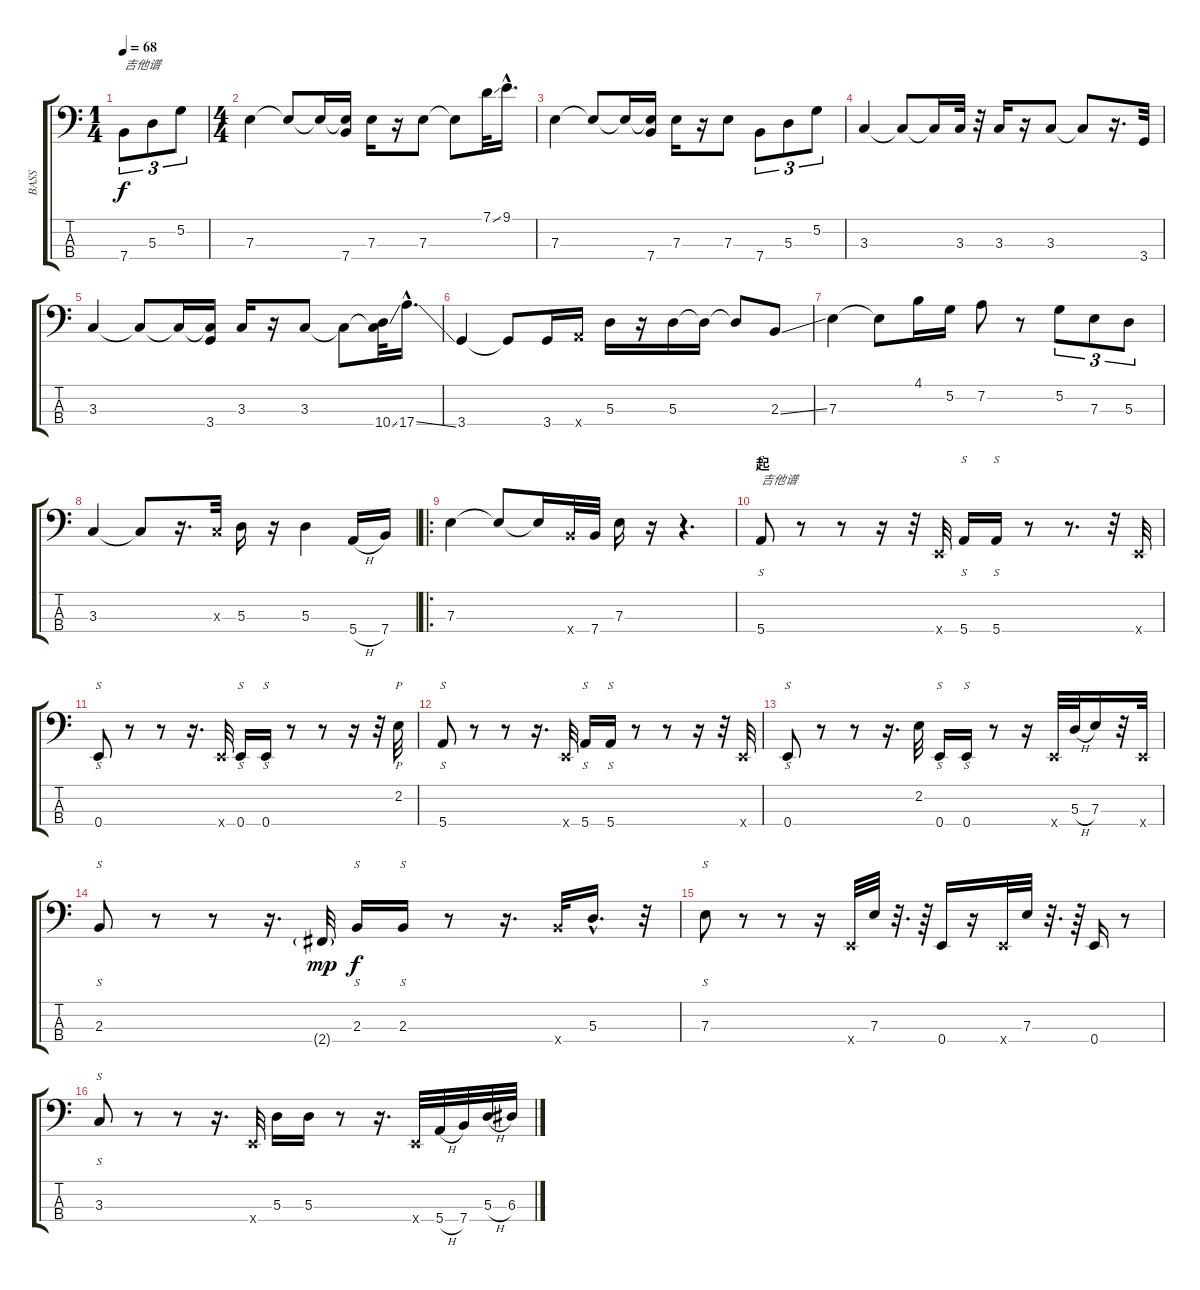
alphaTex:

\track ("BASS" "BASS") {instrument electricbassfinger}
\staff {score tabs}
\tuning (G2 D2 A1 E1) {hide}
\ts (1 4)
\tempo 68
\clef f4
\ks c
7.4.8{tu (3 2) txt "吉他谱" dy f instrument electricbassfinger} 5.3.8{tu (3 2)} 5.2.8{tu (3 2)} |
\ts (4 4)
7.3.4 7.3{t}.8 7.3{t}.16 (7.3{t} 7.4).16 7.3.16 r.16 7.3.8 7.3{t}.8 7.1{ss}.32 9.1{hac}.16{d} |
7.3.4 7.3{t}.8 7.3{t}.16 (7.3{t} 7.4).16 7.3.16 r.16 7.3.8 7.4.8{tu (3 2)} 5.3.8{tu (3 2)} 5.2.8{tu (3 2)} |
3.3.4 3.3{t}.8 3.3{t}.16 3.3.32 r.32 3.3.16 r.16 3.3.8 3.3{t}.8 r.16{d} 3.4.32 |
3.3.4 3.3{t}.8 3.3{t}.16 (3.3{t} 3.4).16 3.3.16 r.16 3.3.8 3.3{t}.8 (3.3{t} 10.4{ss}).32 17.4{ss hac}.16{d} |
3.4.4 3.4{t}.8 3.4.16 5.4{x}.16 5.3.16 r.16 5.3.16 5.3{t}.16 5.3{t}.8 2.3{ss}.8 |
7.3.4 7.3{t}.8 4.1.16 5.2.16 7.2.8 r.8 5.2.8{tu (3 2)} 7.3.8{tu (3 2)} 5.3.8{tu (3 2)} |
3.3.4 3.3{t}.8 r.16{d} 3.3{x}.32 5.3.16 r.16 5.3.4 5.4{h}.16 7.4.16 |
\ro
7.3.4 7.3{t}.8 7.3{t}.16 7.4{x}.32 7.4.32 7.3.16 r.16 r.4{d} |
\section ("" "起")
5.4.8{s txt "吉他谱" instrument slapbass2} r.8 r.8 r.16 r.32 0.4{x}.32 5.4.16{s} 5.4.16{s} r.8 r.8{d} r.32 0.4{x}.32 |
0.4.8{s} r.8 r.8 r.16{d} 0.4{x}.32 0.4.16{s} 0.4.16{s} r.8 r.8 r.16 r.32 2.2.32{p} |
5.4.8{s} r.8 r.8 r.16{d} 0.4{x}.32 5.4.16{s} 5.4.16{s} r.8 r.8 r.16 r.32 0.4{x}.32 |
0.4.8{s instrument slapbass2} r.8 r.8 r.16{d} 2.2.32 0.4.16{s} 0.4.16{s} r.8 r.16 0.4{x}.32{instrument electricbassfinger} 5.3{h}.32 7.3.16 r.32 0.4{x}.32 |
2.3.8{s instrument slapbass2} r.8 r.8 r.16{d} 2.4{g}.32{dy mp} 2.3.16{s dy f} 2.3.16{s} r.8 r.16{d} 7.4{x}.32{instrument electricbassfinger} 5.3{hac}.16{d} r.32 |
7.3.8{s instrument slapbass2} r.8 r.8 r.16 0.4{x}.32{instrument electricbassfinger} 7.3.32 r.32{d} r.64 0.4.16 r.16 0.4{x}.32 7.3.32 r.32{d} r.64 0.4.16 r.8 |
3.3.8{s instrument slapbass2} r.8 r.8 r.16{d} 0.4{x}.32 5.3.16 5.3.16 r.8 r.16{d} 0.4{x}.32 5.4{h}.32{instrument electricbassfinger} 7.4.32 5.3{h}.32 6.3.32
